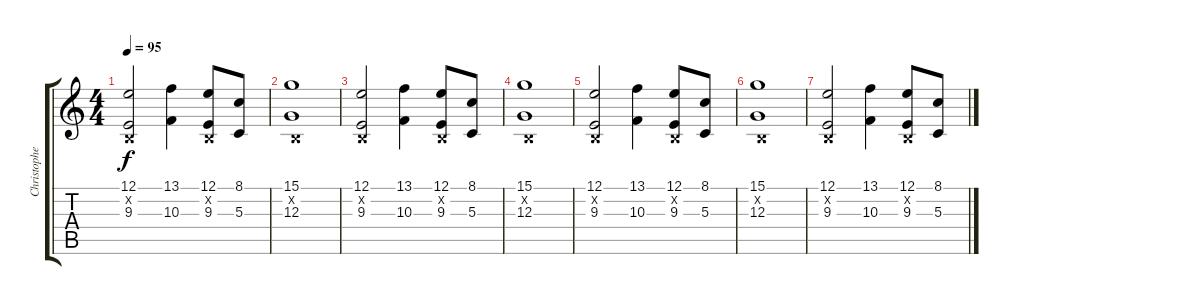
\track ("Christopher Dudley" "Christophe") {instrument lead2sawtooth}
\staff {score tabs}
\tuning (E4 B3 G3 D3 A2 Eb2) {hide}
\ts (4 4)
\tempo 95
\clef g2
\ks c
(12.1 0.2{x} 9.3).2{dy f} (13.1 10.3).4 (12.1 0.2{x} 9.3).8 (8.1 5.3).8 |
(15.1 0.2{x} 12.3).1 |
(12.1 0.2{x} 9.3).2 (13.1 10.3).4 (12.1 0.2{x} 9.3).8 (8.1 5.3).8 |
(15.1 0.2{x} 12.3).1 |
(12.1 0.2{x} 9.3).2 (13.1 10.3).4 (12.1 0.2{x} 9.3).8 (8.1 5.3).8 |
(15.1 0.2{x} 12.3).1 |
(12.1 0.2{x} 9.3).2 (13.1 10.3).4 (12.1 0.2{x} 9.3).8 (8.1 5.3).8
